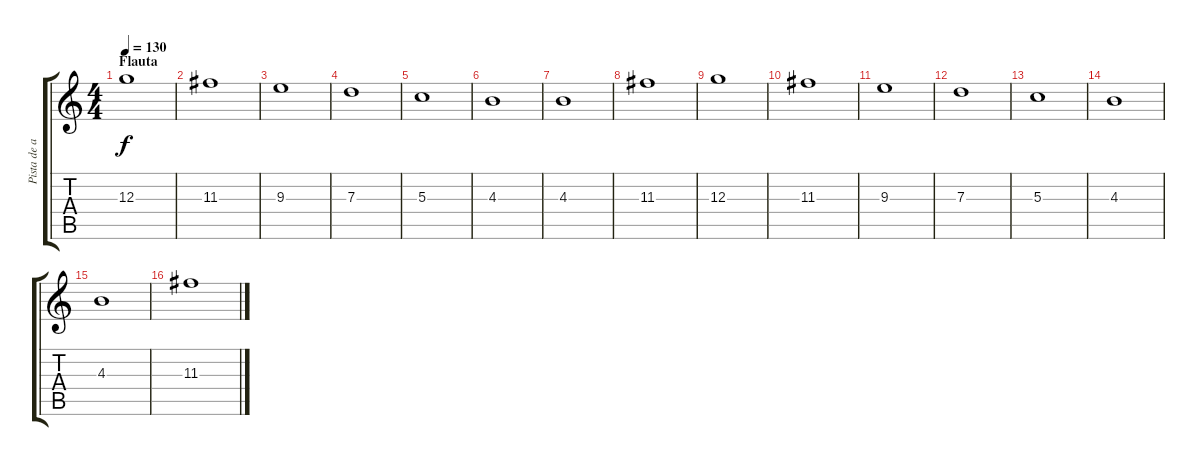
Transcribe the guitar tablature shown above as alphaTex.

\track ("Pista de apoyo" "Pista de a") {instrument distortionguitar}
\staff {score tabs}
\tuning (E4 B3 G3 D3 A2 E2) {hide}
\ts (4 4)
\section ("" "Flauta")
\tempo 130
\clef g2
\ks c
12.3.1{dy f} |
11.3.1 |
9.3.1 |
7.3.1 |
5.3.1 |
4.3.1 |
4.3.1 |
11.3.1 |
12.3.1 |
11.3.1 |
9.3.1 |
7.3.1 |
5.3.1 |
4.3.1 |
4.3.1 |
11.3.1
